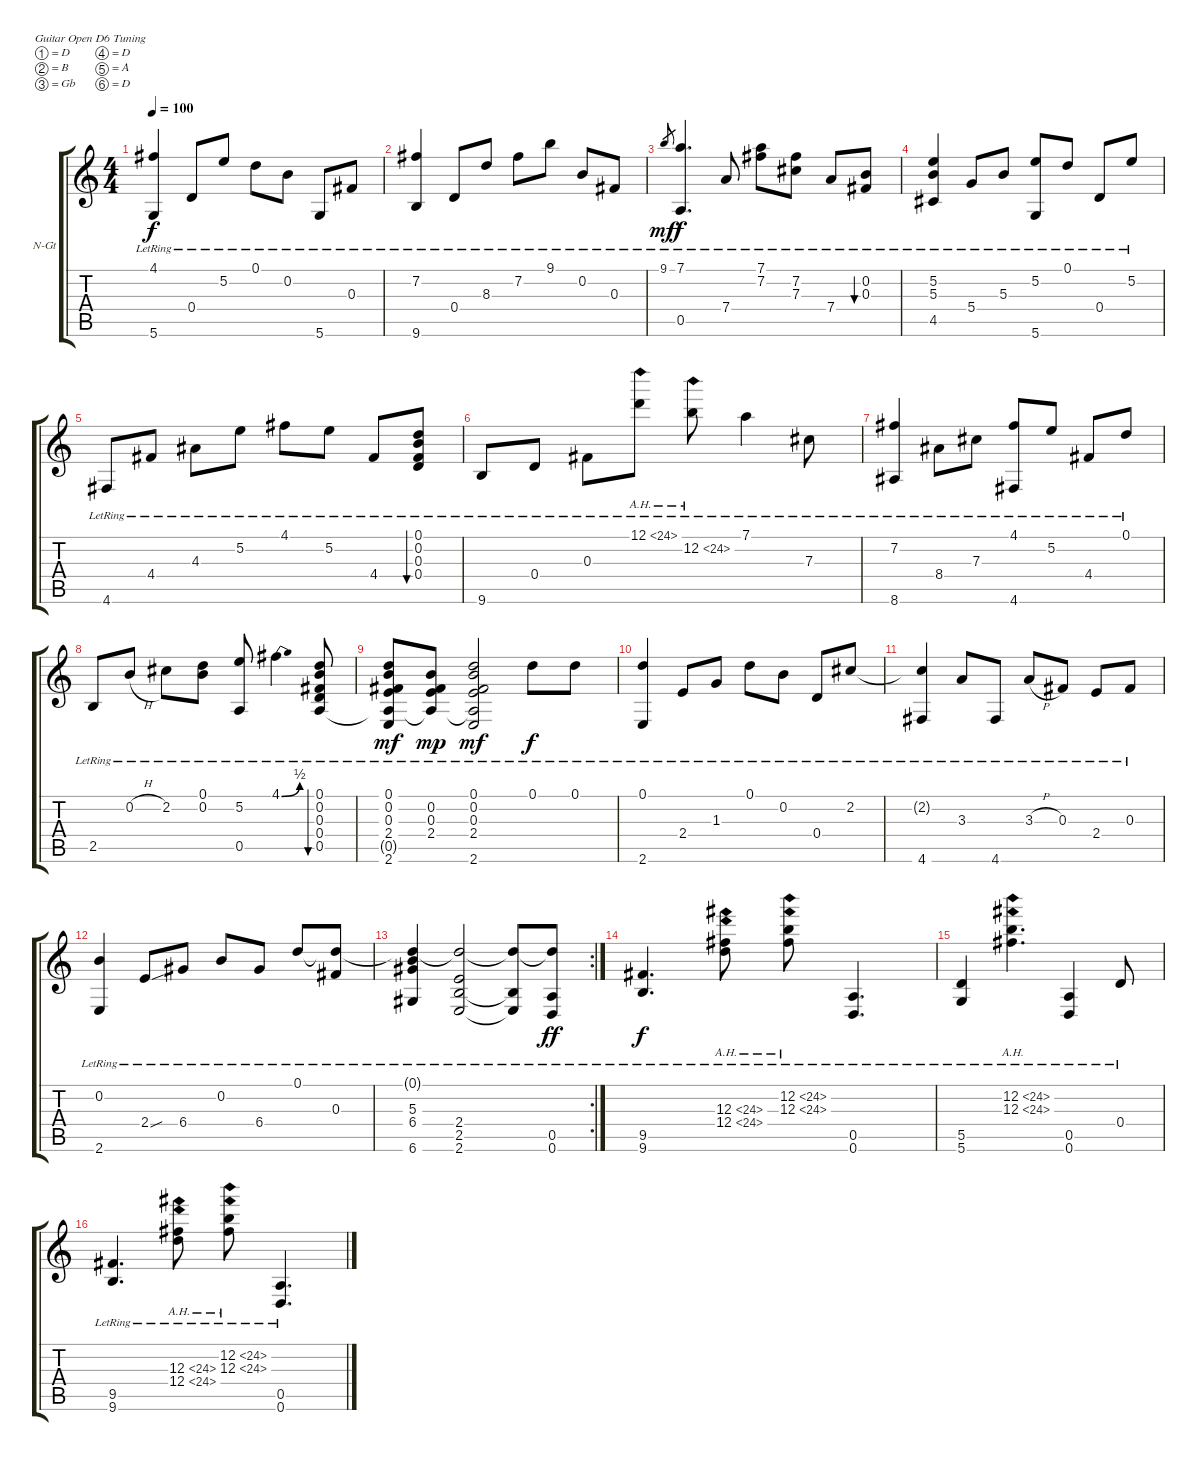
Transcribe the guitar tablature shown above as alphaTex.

\bracketExtendMode groupsimilarinstruments
\firstSystemTrackNameOrientation horizontal
\otherSystemsTrackNameOrientation horizontal
\track ("Òô¹ì 1" "N-Gt") {instrument acousticguitarnylon}
\staff {score tabs}
\tuning (D4 B3 Gb3 D3 A2 D2)
\ts (4 4)
\tempo 100
\clef g2
\ks c
(4.1{lr t} 5.6{lr}).4{dy f} 0.4{lr}.8 5.2{lr}.8 0.1{lr}.8 0.2{lr}.8 5.6{lr}.8 0.3{lr}.8 |
(7.2{lr} 9.6{lr}).4 0.4{lr}.8 8.3{lr}.8 7.2{lr}.8 9.1{lr}.8 0.2{lr}.8 0.3{lr}.8 |
9.1{lr}.8{gr dy mf} (7.1{lr} 0.5{lr}).4{d dy f} 7.4{lr}.8 (7.1{lr} 7.2{lr}).8 (7.2{lr} 7.3{lr}).8 7.4{lr}.8 (0.2{lr} 0.3{lr}).8{bu 118} |
(5.2{lr} 5.3{lr} 4.5{lr}).4 5.4{lr}.8 5.3{lr}.8 (5.2{lr} 5.6{lr}).8 0.1{lr}.8 0.4{lr}.8 5.2{lr}.8 |
4.6{lr}.8 4.4{lr}.8 4.3{lr}.8 5.2{lr}.8 4.1{lr}.8 5.2{lr}.8 4.4{lr}.8 (0.1{lr} 0.2{lr} 0.3{lr} 0.4{lr}).8{bu 240} |
9.6{lr}.8 0.4{lr}.8 0.3{lr}.8 12.1{ah 12 lr}.8 12.2{ah 12 lr}.8 7.1{lr}.4 7.3{lr}.8 |
(7.2{lr} 8.6{lr}).4 8.4{lr}.8 7.3{lr}.8 (4.1{lr} 4.6{lr}).8 5.2{lr}.8 4.4{lr}.8 0.1{lr}.8 |
2.5{lr}.8 0.2{h lr}.8 2.2{lr}.8 (0.1{lr} 0.2{lr}).8 (5.2{lr} 0.5).8 4.1{be (bend 0 0 60 2) lr}.4 (0.1{lr} 0.2{lr} 0.3{lr} 0.4{lr} 0.5).8{bu 214} |
(0.1{lr} 0.2{lr} 0.3{lr} 2.4{lr} 2.6{lr} 0.5{t}).8{dy mf} (0.2{lr} 0.3{lr} 2.4{lr} 0.5{t}).8{dy mp} (0.1{lr} 0.2{lr} 0.3{lr} 2.4{lr} 2.6{lr} 0.5{t}).2{dy mf} 0.1{lr}.8{dy f} 0.1{lr}.8 |
(0.1{lr} 2.6{lr}).4 2.4{lr}.8 1.3{lr}.8 0.1{lr}.8 0.2{lr}.8 0.4{lr}.8 2.2{lr}.8 |
(2.2{lr t} 4.6{lr}).4 3.3{lr}.8 4.6{lr}.8 3.3{h lr}.8 0.3{lr}.8 2.4{lr}.8 0.3{lr}.8 |
(0.2{lr} 2.6{lr}).4 2.4{sou lr}.8 6.4{lr}.8 0.2{lr}.8 6.4{lr}.8 0.1{lr}.8 (0.3{lr} 0.1{lr t}).8 |
\rc 2
(5.3{lr} 6.4{lr} 6.6{lr} 0.1{lr t}).4 (2.5{lr} 2.6{lr} 0.1{lr t} 2.4).2 (2.5{lr t} 2.6{lr t} 0.1{lr t}).8 (0.5{lr} 0.6{lr} 0.1{lr t}).8{dy ff} |
(9.5{lr} 9.6{lr}).4{d dy f} (12.3{ah 12 lr} 12.4{ah 12 lr}).8 (12.2{ah 12 lr} 12.3{ah 12 lr}).8 (0.5{lr} 0.6{lr}).4{d} |
(5.5{lr} 5.6{lr}).4 (12.2{ah 12 lr} 12.3{ah 12 lr}).4{d} (0.5{lr} 0.6{lr}).4 0.4{lr}.8 |
(9.5{lr} 9.6{lr}).4{d} (12.3{ah 12 lr} 12.4{ah 12 lr}).8 (12.2{ah 12 lr} 12.3{ah 12 lr}).8 (0.5{lr} 0.6{lr}).4{d}
